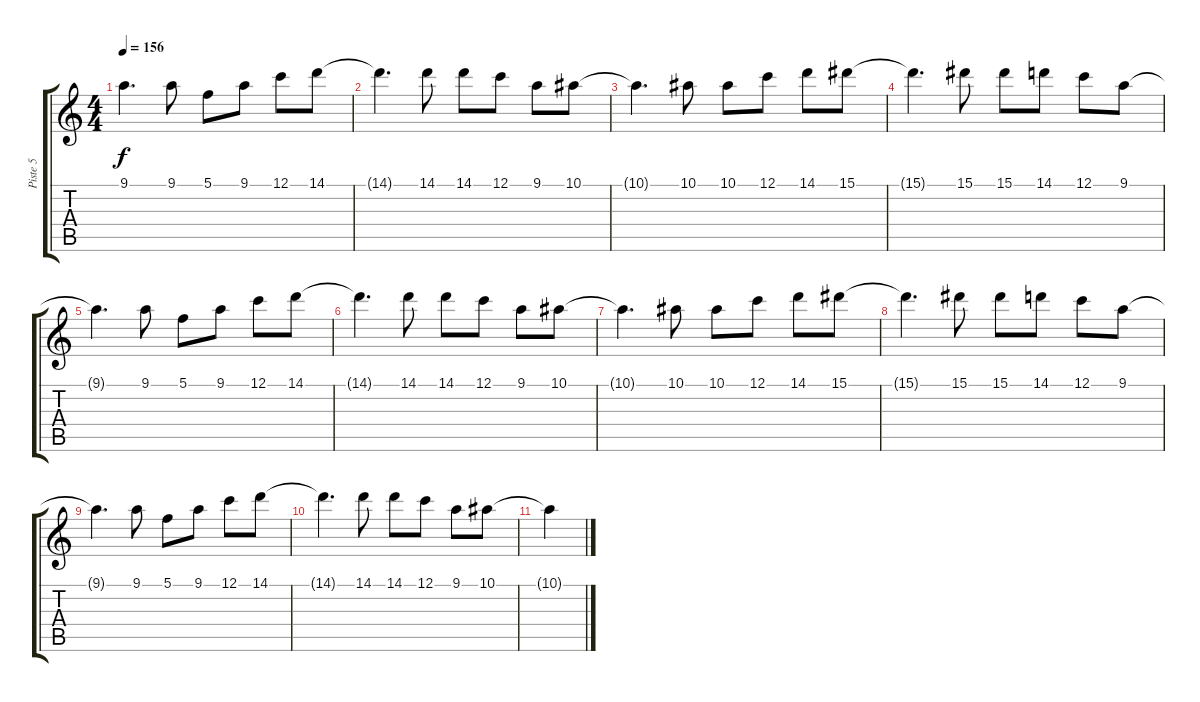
\track ("Piste 5" "Piste 5") {instrument overdrivenguitar}
\staff {score tabs}
\tuning (C4 G3 Eb3 Bb2 F2 C2) {hide}
\ts (4 4)
\tempo 156
\clef g2
\ks c
9.1{t}.4{d dy f} 9.1.8 5.1.8 9.1.8 12.1.8 14.1.8 |
14.1{t}.4{d} 14.1.8 14.1.8 12.1.8 9.1.8 10.1.8 |
10.1{t}.4{d} 10.1.8 10.1.8 12.1.8 14.1.8 15.1.8 |
15.1{t}.4{d} 15.1.8 15.1.8 14.1.8 12.1.8 9.1.8 |
9.1{t}.4{d} 9.1.8 5.1.8 9.1.8 12.1.8 14.1.8 |
14.1{t}.4{d} 14.1.8 14.1.8 12.1.8 9.1.8 10.1.8 |
10.1{t}.4{d} 10.1.8 10.1.8 12.1.8 14.1.8 15.1.8 |
15.1{t}.4{d} 15.1.8 15.1.8 14.1.8 12.1.8 9.1.8 |
9.1{t}.4{d} 9.1.8 5.1.8 9.1.8 12.1.8 14.1.8 |
14.1{t}.4{d} 14.1.8 14.1.8 12.1.8 9.1.8 10.1.8 |
10.1{t}.4
